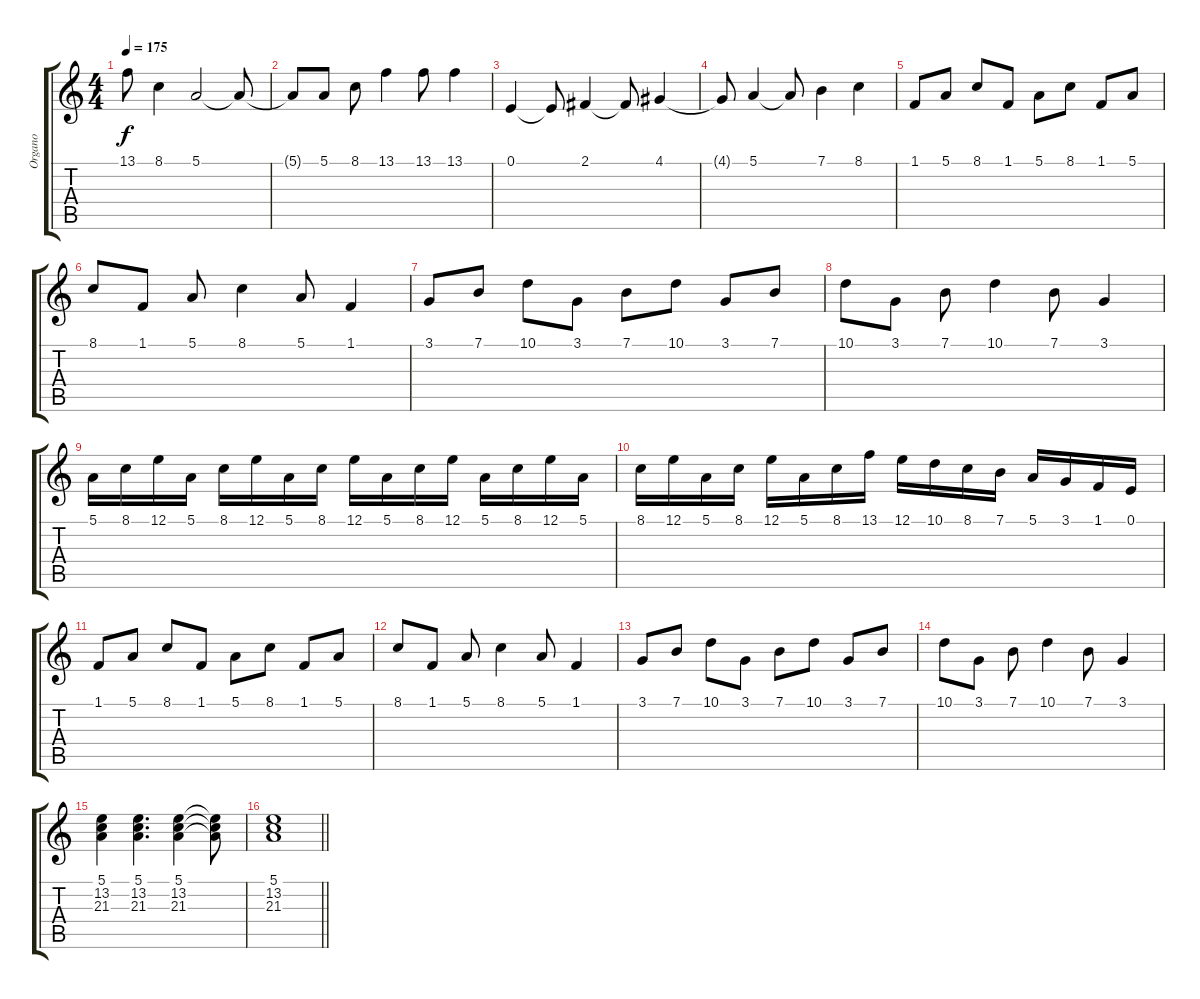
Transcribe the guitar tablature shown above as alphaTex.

\track ("Organo" "Organo") {instrument harmonica}
\staff {score tabs}
\tuning (E4 B3 G3 D3 A2 E2) {hide}
\ts (4 4)
\tempo 175
\clef g2
\ks c
13.1.8{dy f} 8.1.4 5.1.2 5.1{t}.8 |
5.1{t}.8 5.1.8 8.1.8 13.1.4 13.1.8 13.1.4 |
0.1.4 0.1{t}.8 2.1.4 2.1{t}.8 4.1.4 |
4.1{t}.8 5.1.4 5.1{t}.8 7.1.4 8.1.4 |
1.1.8 5.1.8 8.1.8 1.1.8 5.1.8 8.1.8 1.1.8 5.1.8 |
8.1.8 1.1.8 5.1.8 8.1.4 5.1.8 1.1.4 |
3.1.8 7.1.8 10.1.8 3.1.8 7.1.8 10.1.8 3.1.8 7.1.8 |
10.1.8 3.1.8 7.1.8 10.1.4 7.1.8 3.1.4 |
5.1.16 8.1.16 12.1.16 5.1.16 8.1.16 12.1.16 5.1.16 8.1.16 12.1.16 5.1.16 8.1.16 12.1.16 5.1.16 8.1.16 12.1.16 5.1.16 |
8.1.16 12.1.16 5.1.16 8.1.16 12.1.16 5.1.16 8.1.16 13.1.16 12.1.16 10.1.16 8.1.16 7.1.16 5.1.16 3.1.16 1.1.16 0.1.16 |
1.1.8 5.1.8 8.1.8 1.1.8 5.1.8 8.1.8 1.1.8 5.1.8 |
8.1.8 1.1.8 5.1.8 8.1.4 5.1.8 1.1.4 |
3.1.8 7.1.8 10.1.8 3.1.8 7.1.8 10.1.8 3.1.8 7.1.8 |
10.1.8 3.1.8 7.1.8 10.1.4 7.1.8 3.1.4 |
(5.1 13.2 21.3).4 (5.1 13.2 21.3).4{d} (5.1 13.2 21.3).4 (5.1{t} 13.2{t} 21.3{t}).8 |
\barLineRight lightlight
(5.1 13.2 21.3).1
